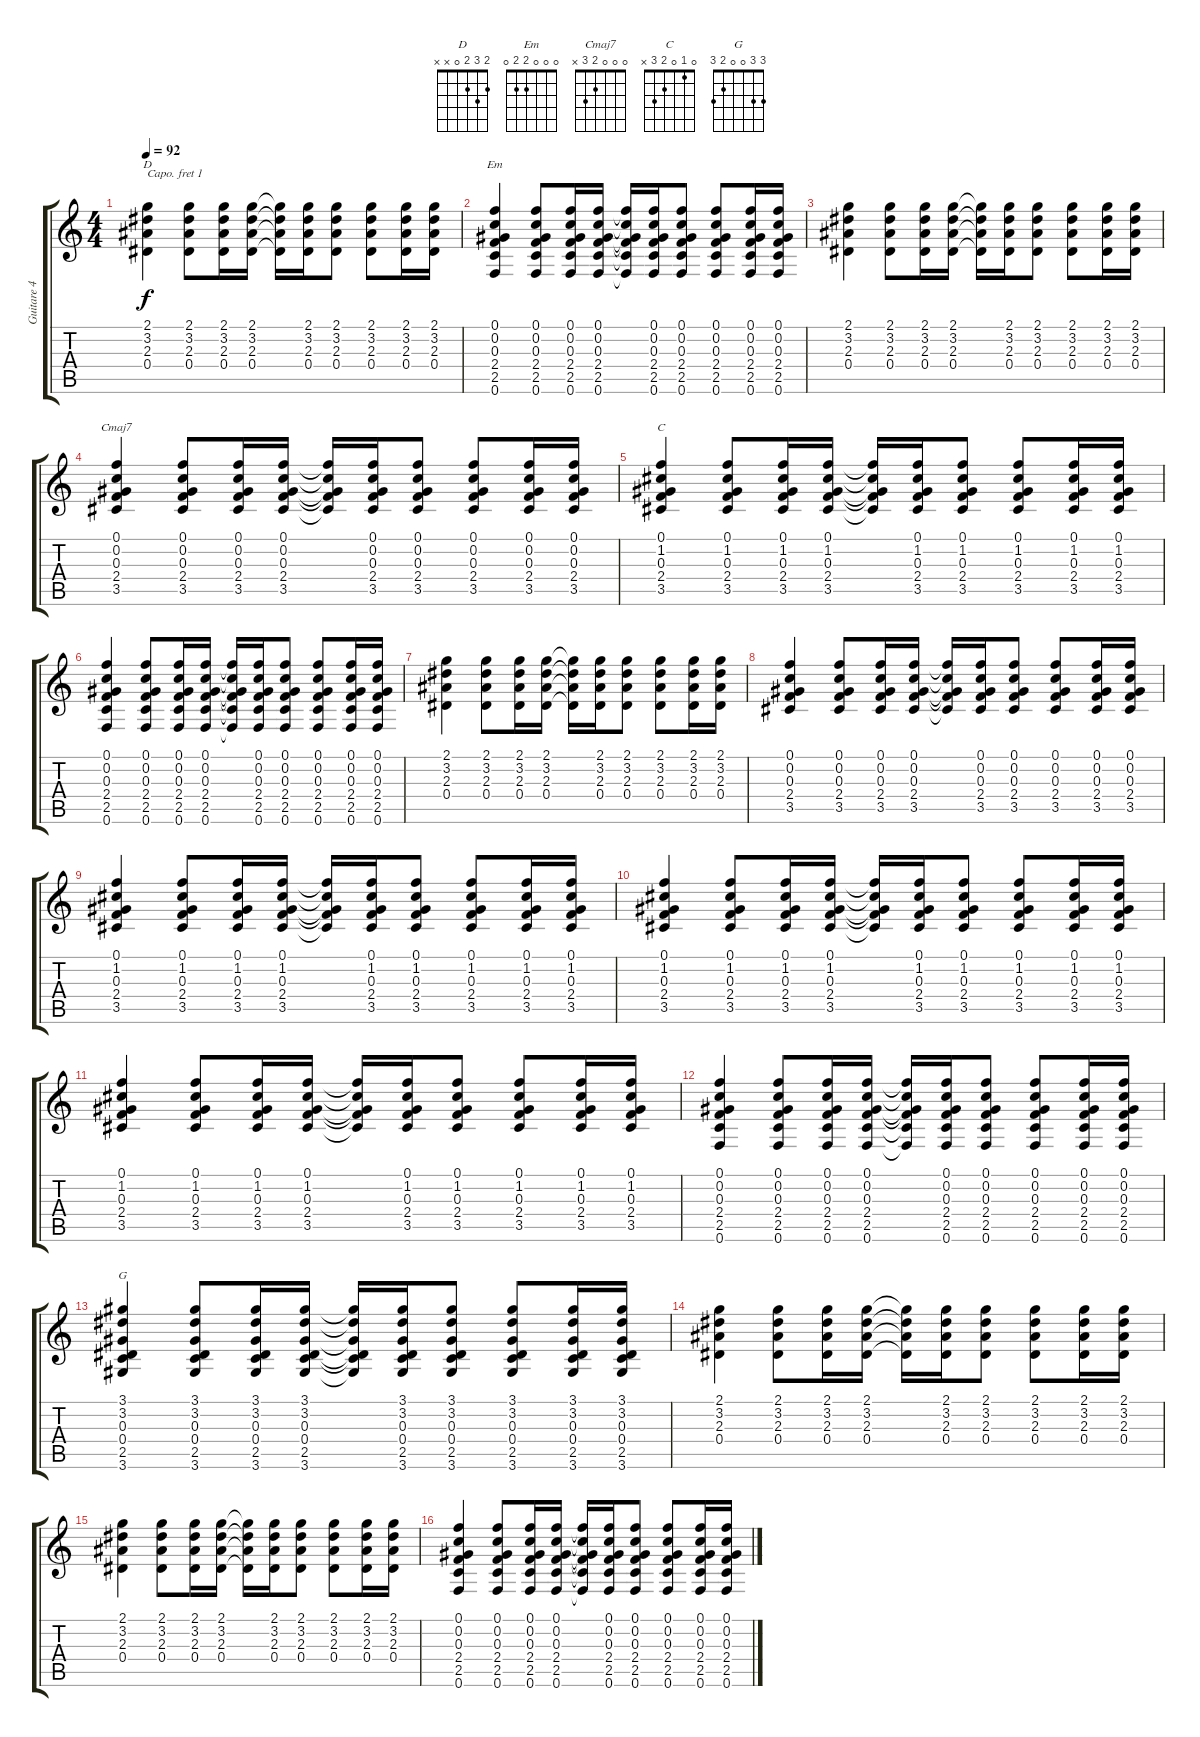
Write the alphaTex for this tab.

\track ("Guitare 4" "Guitare 4") {instrument acousticguitarnylon}
\staff {score tabs}
\capo 1
\tuning (E4 B3 G3 D3 A2 E2) {hide}
\chord ("D" 2 3 2 0 x x)
\chord ("Em" 0 0 0 2 2 0)
\chord ("Cmaj7" 0 0 0 2 3 x)
\chord ("C" 0 1 0 2 3 x)
\chord ("G" 3 3 0 0 2 3)
\ts (4 4)
\tempo 92
\clef g2
\ks c
(2.1 3.2 2.3 0.4).4{ch "D" dy f} (2.1 3.2 2.3 0.4).8 (2.1 3.2 2.3 0.4).16 (2.1 3.2 2.3 0.4).16 (2.1{t} 3.2{t} 2.3{t} 0.4{t}).16 (2.1 3.2 2.3 0.4).16 (2.1 3.2 2.3 0.4).8 (2.1 3.2 2.3 0.4).8 (2.1 3.2 2.3 0.4).16 (2.1 3.2 2.3 0.4).16 |
(0.1 0.2 0.3 2.4 2.5 0.6).4{ch "Em"} (0.1 0.2 0.3 2.4 2.5 0.6).8 (0.1 0.2 0.3 2.4 2.5 0.6).16 (0.1 0.2 0.3 2.4 2.5 0.6).16 (0.1{t} 0.2{t} 0.3{t} 2.4{t} 2.5{t} 0.6{t}).16 (0.1 0.2 0.3 2.4 2.5 0.6).16 (0.1 0.2 0.3 2.4 2.5 0.6).8 (0.1 0.2 0.3 2.4 2.5 0.6).8 (0.1 0.2 0.3 2.4 2.5 0.6).16 (0.1 0.2 0.3 2.4 2.5 0.6).16 |
(2.1 3.2 2.3 0.4).4 (2.1 3.2 2.3 0.4).8 (2.1 3.2 2.3 0.4).16 (2.1 3.2 2.3 0.4).16 (2.1{t} 3.2{t} 2.3{t} 0.4{t}).16 (2.1 3.2 2.3 0.4).16 (2.1 3.2 2.3 0.4).8 (2.1 3.2 2.3 0.4).8 (2.1 3.2 2.3 0.4).16 (2.1 3.2 2.3 0.4).16 |
(0.1 0.2 0.3 2.4 3.5).4{ch "Cmaj7"} (0.1 0.2 0.3 2.4 3.5).8 (0.1 0.2 0.3 2.4 3.5).16 (0.1 0.2 0.3 2.4 3.5).16 (0.1{t} 0.2{t} 0.3{t} 2.4{t} 3.5{t}).16 (0.1 0.2 0.3 2.4 3.5).16 (0.1 0.2 0.3 2.4 3.5).8 (0.1 0.2 0.3 2.4 3.5).8 (0.1 0.2 0.3 2.4 3.5).16 (0.1 0.2 0.3 2.4 3.5).16 |
(0.1 1.2 0.3 2.4 3.5).4{ch "C"} (0.1 1.2 0.3 2.4 3.5).8 (0.1 1.2 0.3 2.4 3.5).16 (0.1 1.2 0.3 2.4 3.5).16 (0.1{t} 1.2{t} 0.3{t} 2.4{t} 3.5{t}).16 (0.1 1.2 0.3 2.4 3.5).16 (0.1 1.2 0.3 2.4 3.5).8 (0.1 1.2 0.3 2.4 3.5).8 (0.1 1.2 0.3 2.4 3.5).16 (0.1 1.2 0.3 2.4 3.5).16 |
(0.1 0.2 0.3 2.4 2.5 0.6).4 (0.1 0.2 0.3 2.4 2.5 0.6).8 (0.1 0.2 0.3 2.4 2.5 0.6).16 (0.1 0.2 0.3 2.4 2.5 0.6).16 (0.1{t} 0.2{t} 0.3{t} 2.4{t} 2.5{t} 0.6{t}).16 (0.1 0.2 0.3 2.4 2.5 0.6).16 (0.1 0.2 0.3 2.4 2.5 0.6).8 (0.1 0.2 0.3 2.4 2.5 0.6).8 (0.1 0.2 0.3 2.4 2.5 0.6).16 (0.1 0.2 0.3 2.4 2.5 0.6).16 |
(2.1 3.2 2.3 0.4).4 (2.1 3.2 2.3 0.4).8 (2.1 3.2 2.3 0.4).16 (2.1 3.2 2.3 0.4).16 (2.1{t} 3.2{t} 2.3{t} 0.4{t}).16 (2.1 3.2 2.3 0.4).16 (2.1 3.2 2.3 0.4).8 (2.1 3.2 2.3 0.4).8 (2.1 3.2 2.3 0.4).16 (2.1 3.2 2.3 0.4).16 |
(0.1 0.2 0.3 2.4 3.5).4 (0.1 0.2 0.3 2.4 3.5).8 (0.1 0.2 0.3 2.4 3.5).16 (0.1 0.2 0.3 2.4 3.5).16 (0.1{t} 0.2{t} 0.3{t} 2.4{t} 3.5{t}).16 (0.1 0.2 0.3 2.4 3.5).16 (0.1 0.2 0.3 2.4 3.5).8 (0.1 0.2 0.3 2.4 3.5).8 (0.1 0.2 0.3 2.4 3.5).16 (0.1 0.2 0.3 2.4 3.5).16 |
(0.1 1.2 0.3 2.4 3.5).4 (0.1 1.2 0.3 2.4 3.5).8 (0.1 1.2 0.3 2.4 3.5).16 (0.1 1.2 0.3 2.4 3.5).16 (0.1{t} 1.2{t} 0.3{t} 2.4{t} 3.5{t}).16 (0.1 1.2 0.3 2.4 3.5).16 (0.1 1.2 0.3 2.4 3.5).8 (0.1 1.2 0.3 2.4 3.5).8 (0.1 1.2 0.3 2.4 3.5).16 (0.1 1.2 0.3 2.4 3.5).16 |
(0.1 1.2 0.3 2.4 3.5).4 (0.1 1.2 0.3 2.4 3.5).8 (0.1 1.2 0.3 2.4 3.5).16 (0.1 1.2 0.3 2.4 3.5).16 (0.1{t} 1.2{t} 0.3{t} 2.4{t} 3.5{t}).16 (0.1 1.2 0.3 2.4 3.5).16 (0.1 1.2 0.3 2.4 3.5).8 (0.1 1.2 0.3 2.4 3.5).8 (0.1 1.2 0.3 2.4 3.5).16 (0.1 1.2 0.3 2.4 3.5).16 |
(0.1 1.2 0.3 2.4 3.5).4 (0.1 1.2 0.3 2.4 3.5).8 (0.1 1.2 0.3 2.4 3.5).16 (0.1 1.2 0.3 2.4 3.5).16 (0.1{t} 1.2{t} 0.3{t} 2.4{t} 3.5{t}).16 (0.1 1.2 0.3 2.4 3.5).16 (0.1 1.2 0.3 2.4 3.5).8 (0.1 1.2 0.3 2.4 3.5).8 (0.1 1.2 0.3 2.4 3.5).16 (0.1 1.2 0.3 2.4 3.5).16 |
(0.1 0.2 0.3 2.4 2.5 0.6).4 (0.1 0.2 0.3 2.4 2.5 0.6).8 (0.1 0.2 0.3 2.4 2.5 0.6).16 (0.1 0.2 0.3 2.4 2.5 0.6).16 (0.1{t} 0.2{t} 0.3{t} 2.4{t} 2.5{t} 0.6{t}).16 (0.1 0.2 0.3 2.4 2.5 0.6).16 (0.1 0.2 0.3 2.4 2.5 0.6).8 (0.1 0.2 0.3 2.4 2.5 0.6).8 (0.1 0.2 0.3 2.4 2.5 0.6).16 (0.1 0.2 0.3 2.4 2.5 0.6).16 |
(3.1 3.2 0.3 0.4 2.5 3.6).4{ch "G"} (3.1 3.2 0.3 0.4 2.5 3.6).8 (3.1 3.2 0.3 0.4 2.5 3.6).16 (3.1 3.2 0.3 0.4 2.5 3.6).16 (3.1{t} 3.2{t} 0.3{t} 0.4{t} 2.5{t} 3.6{t}).16 (3.1 3.2 0.3 0.4 2.5 3.6).16 (3.1 3.2 0.3 0.4 2.5 3.6).8 (3.1 3.2 0.3 0.4 2.5 3.6).8 (3.1 3.2 0.3 0.4 2.5 3.6).16 (3.1 3.2 0.3 0.4 2.5 3.6).16 |
(2.1 3.2 2.3 0.4).4 (2.1 3.2 2.3 0.4).8 (2.1 3.2 2.3 0.4).16 (2.1 3.2 2.3 0.4).16 (2.1{t} 3.2{t} 2.3{t} 0.4{t}).16 (2.1 3.2 2.3 0.4).16 (2.1 3.2 2.3 0.4).8 (2.1 3.2 2.3 0.4).8 (2.1 3.2 2.3 0.4).16 (2.1 3.2 2.3 0.4).16 |
(2.1 3.2 2.3 0.4).4 (2.1 3.2 2.3 0.4).8 (2.1 3.2 2.3 0.4).16 (2.1 3.2 2.3 0.4).16 (2.1{t} 3.2{t} 2.3{t} 0.4{t}).16 (2.1 3.2 2.3 0.4).16 (2.1 3.2 2.3 0.4).8 (2.1 3.2 2.3 0.4).8 (2.1 3.2 2.3 0.4).16 (2.1 3.2 2.3 0.4).16 |
(0.1 0.2 0.3 2.4 2.5 0.6).4 (0.1 0.2 0.3 2.4 2.5 0.6).8 (0.1 0.2 0.3 2.4 2.5 0.6).16 (0.1 0.2 0.3 2.4 2.5 0.6).16 (0.1{t} 0.2{t} 0.3{t} 2.4{t} 2.5{t} 0.6{t}).16 (0.1 0.2 0.3 2.4 2.5 0.6).16 (0.1 0.2 0.3 2.4 2.5 0.6).8 (0.1 0.2 0.3 2.4 2.5 0.6).8 (0.1 0.2 0.3 2.4 2.5 0.6).16 (0.1 0.2 0.3 2.4 2.5 0.6).16
